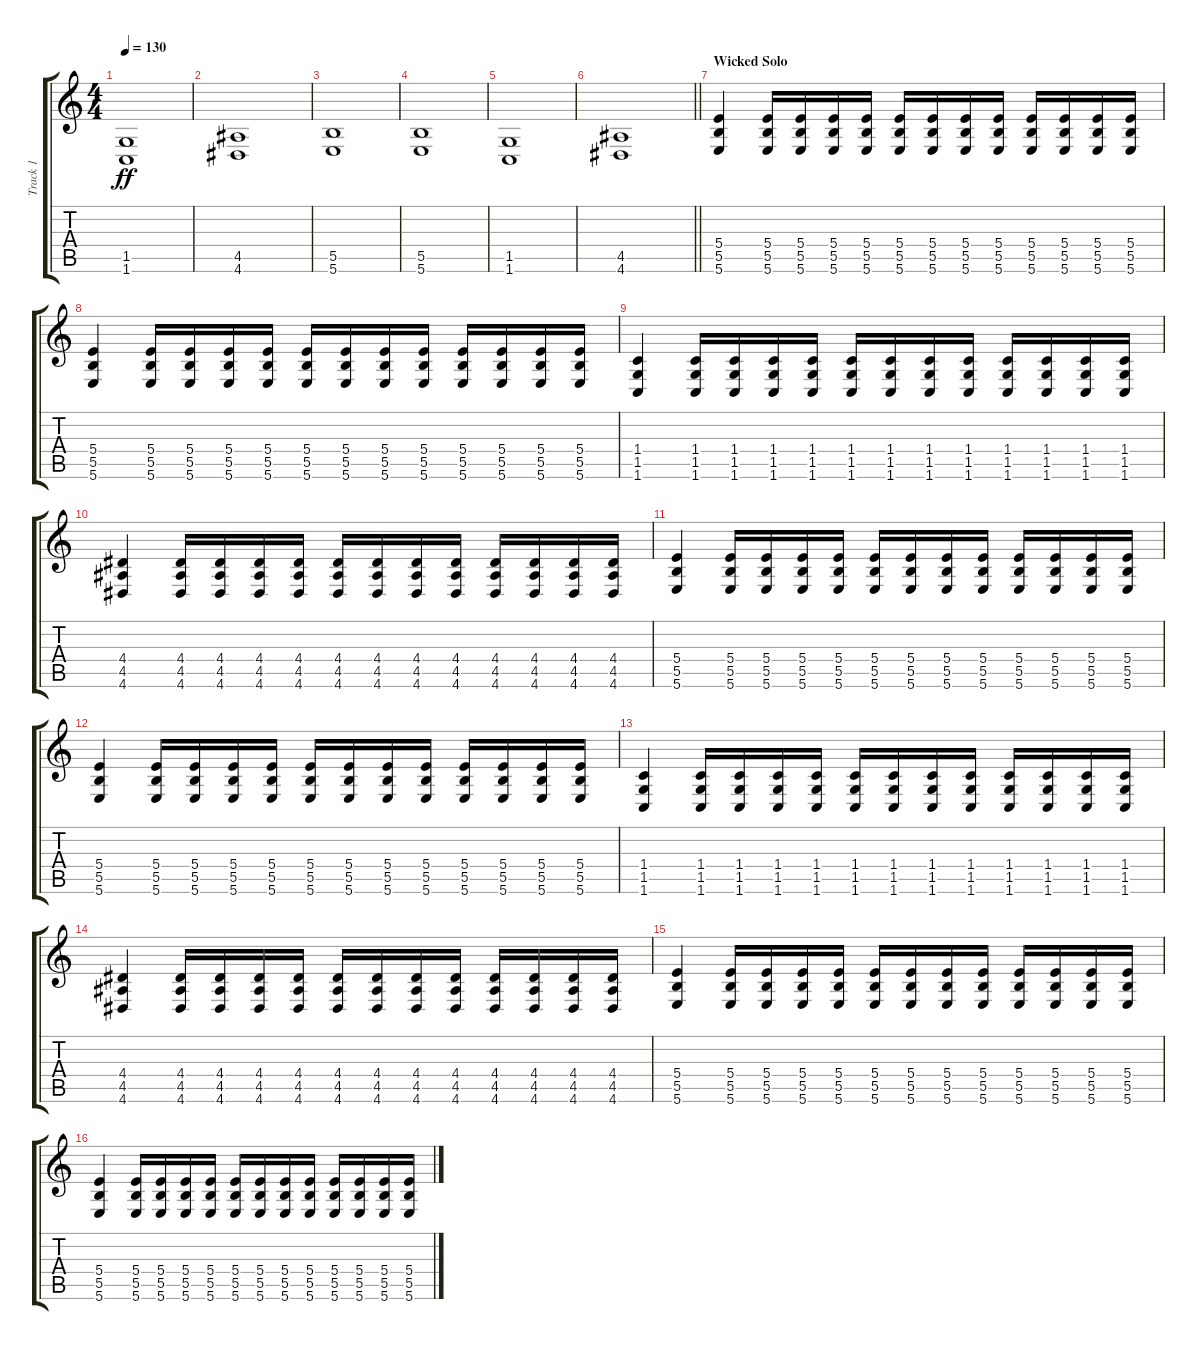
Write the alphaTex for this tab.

\track ("Track 1" "Track 1") {instrument distortionguitar}
\staff {score tabs}
\tuning (E4 B3 Gb3 B2 Gb2 B1) {hide}
\ts (4 4)
\tempo 130
\clef g2
\ks c
(1.5 1.6).1{dy ff} |
(4.5 4.6).1 |
(5.5 5.6).1 |
(5.5 5.6).1 |
(1.5 1.6).1 |
\barLineRight lightlight
(4.5 4.6).1 |
\section ("" "Wicked Solo")
(5.4 5.5 5.6).4 (5.4 5.5 5.6).16 (5.4 5.5 5.6).16 (5.4 5.5 5.6).16 (5.4 5.5 5.6).16 (5.4 5.5 5.6).16 (5.4 5.5 5.6).16 (5.4 5.5 5.6).16 (5.4 5.5 5.6).16 (5.4 5.5 5.6).16 (5.4 5.5 5.6).16 (5.4 5.5 5.6).16 (5.4 5.5 5.6).16 |
(5.4 5.5 5.6).4 (5.4 5.5 5.6).16 (5.4 5.5 5.6).16 (5.4 5.5 5.6).16 (5.4 5.5 5.6).16 (5.4 5.5 5.6).16 (5.4 5.5 5.6).16 (5.4 5.5 5.6).16 (5.4 5.5 5.6).16 (5.4 5.5 5.6).16 (5.4 5.5 5.6).16 (5.4 5.5 5.6).16 (5.4 5.5 5.6).16 |
(1.4 1.5 1.6).4 (1.4 1.5 1.6).16 (1.4 1.5 1.6).16 (1.4 1.5 1.6).16 (1.4 1.5 1.6).16 (1.4 1.5 1.6).16 (1.4 1.5 1.6).16 (1.4 1.5 1.6).16 (1.4 1.5 1.6).16 (1.4 1.5 1.6).16 (1.4 1.5 1.6).16 (1.4 1.5 1.6).16 (1.4 1.5 1.6).16 |
(4.4 4.5 4.6).4 (4.4 4.5 4.6).16 (4.4 4.5 4.6).16 (4.4 4.5 4.6).16 (4.4 4.5 4.6).16 (4.4 4.5 4.6).16 (4.4 4.5 4.6).16 (4.4 4.5 4.6).16 (4.4 4.5 4.6).16 (4.4 4.5 4.6).16 (4.4 4.5 4.6).16 (4.4 4.5 4.6).16 (4.4 4.5 4.6).16 |
(5.4 5.5 5.6).4 (5.4 5.5 5.6).16 (5.4 5.5 5.6).16 (5.4 5.5 5.6).16 (5.4 5.5 5.6).16 (5.4 5.5 5.6).16 (5.4 5.5 5.6).16 (5.4 5.5 5.6).16 (5.4 5.5 5.6).16 (5.4 5.5 5.6).16 (5.4 5.5 5.6).16 (5.4 5.5 5.6).16 (5.4 5.5 5.6).16 |
(5.4 5.5 5.6).4 (5.4 5.5 5.6).16 (5.4 5.5 5.6).16 (5.4 5.5 5.6).16 (5.4 5.5 5.6).16 (5.4 5.5 5.6).16 (5.4 5.5 5.6).16 (5.4 5.5 5.6).16 (5.4 5.5 5.6).16 (5.4 5.5 5.6).16 (5.4 5.5 5.6).16 (5.4 5.5 5.6).16 (5.4 5.5 5.6).16 |
(1.4 1.5 1.6).4 (1.4 1.5 1.6).16 (1.4 1.5 1.6).16 (1.4 1.5 1.6).16 (1.4 1.5 1.6).16 (1.4 1.5 1.6).16 (1.4 1.5 1.6).16 (1.4 1.5 1.6).16 (1.4 1.5 1.6).16 (1.4 1.5 1.6).16 (1.4 1.5 1.6).16 (1.4 1.5 1.6).16 (1.4 1.5 1.6).16 |
(4.4 4.5 4.6).4 (4.4 4.5 4.6).16 (4.4 4.5 4.6).16 (4.4 4.5 4.6).16 (4.4 4.5 4.6).16 (4.4 4.5 4.6).16 (4.4 4.5 4.6).16 (4.4 4.5 4.6).16 (4.4 4.5 4.6).16 (4.4 4.5 4.6).16 (4.4 4.5 4.6).16 (4.4 4.5 4.6).16 (4.4 4.5 4.6).16 |
(5.4 5.5 5.6).4 (5.4 5.5 5.6).16 (5.4 5.5 5.6).16 (5.4 5.5 5.6).16 (5.4 5.5 5.6).16 (5.4 5.5 5.6).16 (5.4 5.5 5.6).16 (5.4 5.5 5.6).16 (5.4 5.5 5.6).16 (5.4 5.5 5.6).16 (5.4 5.5 5.6).16 (5.4 5.5 5.6).16 (5.4 5.5 5.6).16 |
(5.4 5.5 5.6).4 (5.4 5.5 5.6).16 (5.4 5.5 5.6).16 (5.4 5.5 5.6).16 (5.4 5.5 5.6).16 (5.4 5.5 5.6).16 (5.4 5.5 5.6).16 (5.4 5.5 5.6).16 (5.4 5.5 5.6).16 (5.4 5.5 5.6).16 (5.4 5.5 5.6).16 (5.4 5.5 5.6).16 (5.4 5.5 5.6).16
